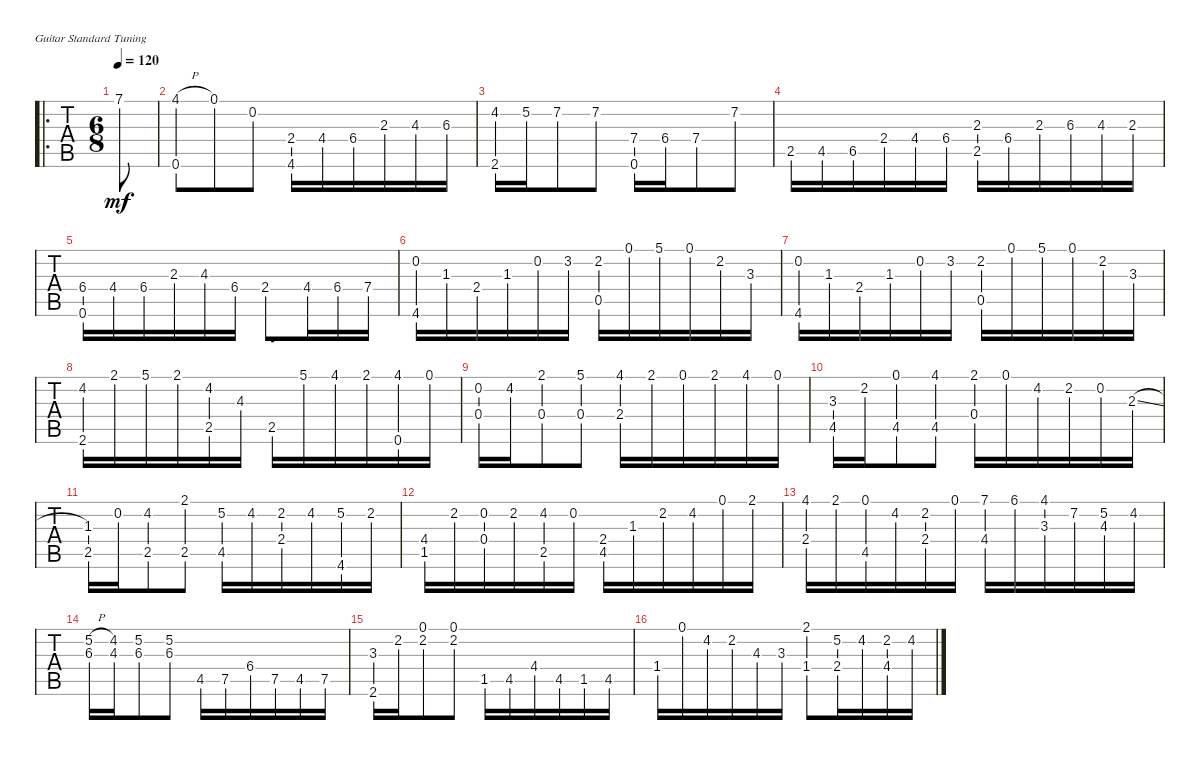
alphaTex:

\bracketExtendMode groupsimilarinstruments
\singleTrackTrackNamePolicy hidden
\multiTrackTrackNamePolicy hidden
\firstSystemTrackNameOrientation horizontal
\otherSystemsTrackNameOrientation horizontal
\track ("Untitled" "E-Gt") {instrument acousticgrandpiano}
\staff {tabs}
\tuning (E4 B3 G3 D3 A2 E2)
\displaytranspose 12
\ro
\ts (6 8)
\ac
\tempo 120
\clef g2
\scale
0.267961
\ks e
7.1.8{dy mf instrument acousticgrandpiano} |
\scale
0.374757 (4.1{h} 0.6).8 0.1.8 0.2.8 (2.4 4.6).16 4.4.16 6.4.16 2.3.16 4.3.16 6.3.16 |
\scale
0.357282 (4.2 2.6).16 5.2.16 7.2.8 7.2.8 (7.4 0.6).16 6.4.16 7.4.8 7.2.8 |
\scale
0.34375 2.5.16 4.5.16 6.5.16 2.4.16 4.4.16 6.4.16 (2.3 2.5).16 6.4.16 2.3.16 6.3.16 4.3.16 2.3.16 |
\scale
0.3125 (6.4 0.6).16 4.4.16 6.4.16 2.3.16 4.3.16 6.4.16 2.4.8{d} 4.4.16 6.4.16 7.4.16 |
\scale
0.34375 (4.6 0.2).16 1.3.16 2.4.16 1.3.16 0.2.16 3.2.16 (2.2 0.5).16 0.1.16 5.1.16 0.1.16 2.2.16 3.3.16 |
\scale
0.342679 (4.6 0.2).16 1.3.16 2.4.16 1.3.16 0.2.16 3.2.16 (2.2 0.5).16 0.1.16 5.1.16 0.1.16 2.2.16 3.3.16 |
\scale
0.342679 (4.2 2.6).16 2.1.16 5.1.16 2.1.16 (4.2 2.5).16 4.3.16 2.5.16 5.1.16 4.1.16 2.1.16 (4.1 0.6).16 0.1.16 |
\scale
0.314642 (0.2 0.4).16 4.2.16 (2.1 0.4).8 (5.1 0.4).8 (4.1 2.4).16 2.1.16 0.1.16 2.1.16 4.1.16 0.1.16 |
\scale
0.323718 (3.3 4.5).16 2.2.16 (0.1 4.5).8 (4.1 4.5).8 (2.1 0.4).16 0.1.16 4.2.16 2.2.16 0.2.16 2.3{sl}.16 |
\scale
0.323718 (1.3 2.5).16 0.2.16 (4.2 2.5).8 (2.1 2.5).8 (5.2 4.5).16 4.2.16 (2.2 2.4).16 4.2.16 (5.2 4.6).16 2.2.16 |
\scale
0.352564 (4.4 1.5).16 2.2.16 (0.2 0.4).16 2.2.16 (4.2 2.5).16 0.2.16 (2.4 4.5).16 1.3.16 2.2.16 4.2.16 0.1.16 2.1.16 |
\scale
0.352564 (4.1 2.4).16 2.1.16 (0.1 4.5).16 4.2.16 (2.2 2.4).16 0.1.16 (7.1 4.4).16 6.1.16 (4.1 3.3).16 7.2.16 (5.2 4.3).16 4.2.16 |
\scale
0.323718 (5.2{h} 6.3).16 (4.2 4.3).16 (5.2 6.3).8 (5.2 6.3).8 4.5.16 7.5.16 6.4.16 7.5.16 4.5.16 7.5.16 |
\scale
0.323718 (3.3 2.6).16 2.2.16 (2.2 0.1).8 (2.2 0.1).8 1.5.16 4.5.16 4.4.16 4.5.16 1.5.16 4.5.16 |
\scale
0.358601 1.4.16 0.1.16 4.2.16 2.2.16 4.3.16 3.3.16 (2.1 1.4).8 (5.2 2.4).16 4.2.16 (2.2 4.4).16 4.2.16
